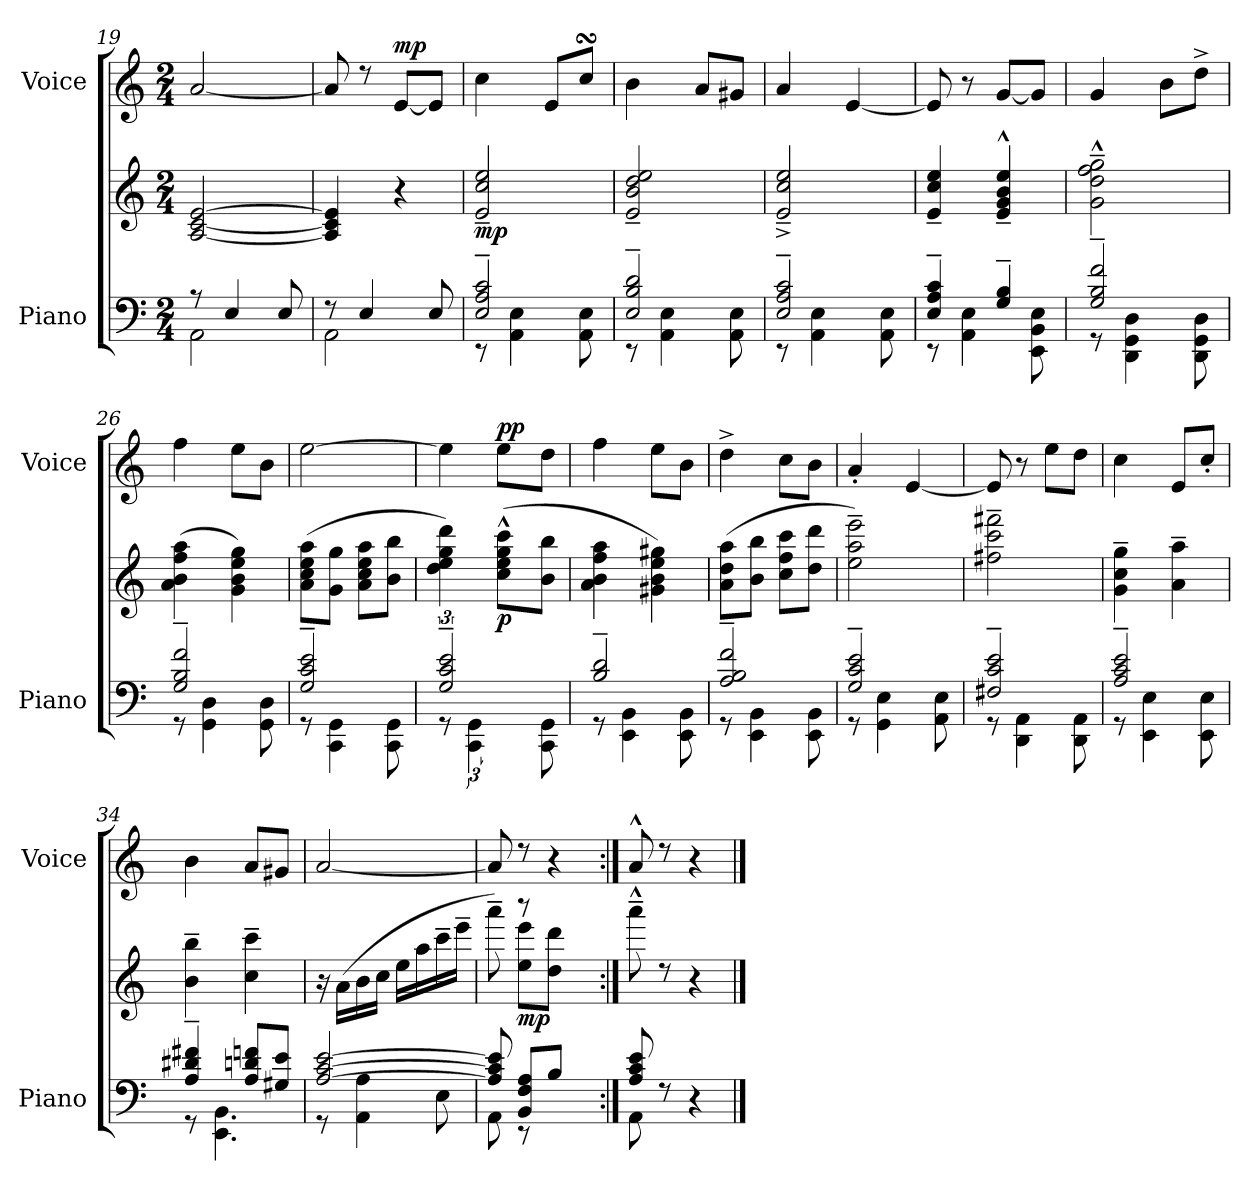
**kern	**kern	**dynam	**kern	**dynam
*part2	*part2	*part2	*part1	*part1
*staff3	*staff2	*staff2/3	*staff1	*staff1
*I"Piano	*	*	*I"Voice	*
*I'Piano	*	*	*I'Voice	*
*clefF4	*clefG2	*	*clefG2	*
*M2/4	*M2/4	*	*M2/4	*
=19	=19	=19	=19	=19
*^	*	*	*	*
8rG	2AA\	[<2A/ [<2c/ [>2e/	.	[<2a/	.
4E/	.	.	.	.	.
8E/	.	.	.	.	.
!!LO:LB:g=z
=20	=20	=20	=20	=20	=20
8rF	2AA\	4A/] 4c/] 4e/]	.	8a/]	.
4E/	.	.	.	8rcc	.
!	!	!	!	!	!LO:DY:a
.	.	4r	.	[>8e/L	mp
8E/	.	.	.	8e/J]	.
=21	=21	=21	=21	=21	=21
!	!	!	!LO:DY:b	!	!
2E/~> 2A/~> 2c/~>	8rEE	2e/~< 2cc/~< 2ee/~<	mp	4cc\	.
.	4AA\ 4E\	.	.	.	.
.	.	.	.	8e/L	.
.	8AA\ 8E\	.	.	8ccsSSs/J	.
=22	=22	=22	=22	=22	=22
2E/~> 2B/~> 2d/~>	8rEE	2e/~< 2b/~< 2dd/~< 2ee/~<	.	4b\	.
.	4AA\ 4E\	.	.	.	.
.	.	.	.	8a/L	.
.	8AA\ 8E\	.	.	8g#X/J	.
=23	=23	=23	=23	=23	=23
2E/~> 2A/~> 2c/~>	8rEE	2e/^>~< 2cc/^>~< 2ee/^>~<	.	4a/	.
.	4AA\ 4E\	.	.	.	.
.	.	.	.	[<4e/	.
.	8AA\ 8E\	.	.	.	.
=24	=24	=24	=24	=24	=24
4E/~> 4A/~> 4c/~>	8rEE	4e/~< 4cc/~< 4ee/~<	.	8e/]	.
.	4AA\ 4E\	.	.	8r	.
4G/~> 4B/~>	.	4e/^^>~< 4g/^^>~< 4b/^^>~< 4ee/^^>~<	.	[>8g/L	.
.	8EE\ 8BB\ 8E\	.	.	8g/J]	.
!!LO:LB:g=z
=25	=25	=25	=25	=25	=25
2G/~> 2B/~> 2f/~>	8rFF	2g\^^>~> 2dd\^^>~> 2ff\^^>~> 2gg\^^>~>	.	4g/	.
.	4DD\ 4GG\ 4D\	.	.	.	.
.	.	.	.	8b\L	.
.	8DD\ 8GG\ 8D\	.	.	8dd^<\J	.
=26	=26	=26	=26	=26	=26
2G/~> 2B/~> 2f/~>	8rFF	(>4a\ 4b\ 4ff\ 4aa\	.	4ff\	.
.	4GG\ 4D\	.	.	.	.
.	.	4g\ 4b\ 4ee\ 4gg\)	.	8eeZ<\L	.
.	8GG\ 8D\	.	.	8bZ<\J	.
=27	=27	=27	=27	=27	=27
2G/~> 2c/~> 2e/~>	8rFF	(>8a\ 8cc\ 8ee\ 8aa\L	.	[>2ee\	.
.	4CC\ 4GG\	8g\ 8gg\J	.	.	.
.	.	8a\ 8cc\ 8ee\ 8aa\L	.	.	.
.	8CC\ 8GG\	8b\ 8bb\J	.	.	.
=28	=28	=28	=28	=28	=28
*	*^	*	*	*	*
3G/~> 3c/~> 3e/~>	8rFF	4.ryy	4dd\ 4ee\ 4gg\ 4ddd\)	.	4ee\]	.
.	6CC\ 6GG\	.	.	.	.	.
!	!	!	!	!LO:DY:b	!	!LO:DY:a
.	.	.	(>8cc\^^> 8ee\^^> 8gg\^^> 8ccc\^^>L	p	8ee\L	pp
.	24%5ryy	.	.	.	.	.
6ryy	.	.	.	.	.	.
.	.	8CC\ 8GG\	8b\ 8bb\J	.	8ddZ<\J	.
*	*v	*v	*	*	*	*
=29	=29	=29	=29	=29	=29
2B/~> 2d/~>	8rFF	4a\ 4b\ 4ff\ 4aa\	.	4ff\	.
.	4EE\ 4BB\	.	.	.	.
.	.	4g#X\ 4b\ 4ee\ 4gg#X\)	.	8ee\L	.
.	8EE\ 8BB\	.	.	8b\J	.
!!LO:LB:g=z
=30	=30	=30	=30	=30	=30
2A/~> 2B/~> 2f/~>	8rFF	(>8a\ 8dd\ 8aa\L	.	4dd^<\	.
.	4EE\ 4BB\	8b\ 8bb\J	.	.	.
.	.	8cc\ 8ff\ 8ccc\L	.	8cc\L	.
.	8EE\ 8BB\	8dd\ 8ddd\J	.	8b\J	.
=31	=31	=31	=31	=31	=31
2G/~> 2c/~> 2e/~>	8rFF	2ee\~> 2aa\~> 2eee\~>)	.	4a'<'</	.
.	4GG\ 4E\	.	.	.	.
.	.	.	.	[<4e/	.
.	8AA\ 8E\	.	.	.	.
=32	=32	=32	=32	=32	=32
2F#X/~> 2c/~> 2e/~>	8rFF	2ff#X\~> 2ccc\~> 2fff#X\~>	.	8e/]	.
.	4DD\ 4AA\	.	.	8r	.
.	.	.	.	8ee\L	.
.	8DD\ 8AA\	.	.	8dd\J	.
=33	=33	=33	=33	=33	=33
2A/~> 2c/~> 2e/~>	8rFF	4g\~> 4cc\~> 4gg\~>	.	4cc\	.
.	4EE\ 4E\	.	.	.	.
.	.	4a\~> 4aa\~>	.	8e/L	.
.	8EE\ 8E\	.	.	8cc'</J	.
!!LO:PB:g=z
=34	=34	=34	=34	=34	=34
4A/~> 4d#X/~> 4f#X/~>	8rFF	4b\~> 4bb\~>	.	4b\	.
.	4.EE\ 4.BB\	.	.	.	.
8A/ 8dn/ 8fn/L	.	4cc\~> 4ccc\~>	.	8aZ</L	.
8G#X/ 8e/J	.	.	.	8g#X/J	.
=35	=35	=35	=35	=35	=35
[>2A/ [>2c/ [>2e/	8rFF	16r	.	[<2a/	.
.	.	(>16a\LL	.	.	.
.	4AA\ 4A\	16b\	.	.	.
.	.	16cc\JJ	.	.	.
.	.	16ee\LL	.	.	.
.	.	16aa\	.	.	.
.	8E\	16ccc~>~>\	.	.	.
.	.	16eee~>\JJ	.	.	.
=36	=36	=36	=36	=36	=36
*	*	*^	*	*	*
8A/] 8c/] 8e/]	8AA\	8aaa~>\)	8ryy	.	8a/]	.
!	!	!	!	!LO:DY:b	!	!
8BB/ 8F/ 8A/L	8r	8r	8ee\ 8eee\L	mp	8rcc	.
8B/J	8ryy	8ryy	8dd\ 8ddd\J	.	4r	.
8ryy	8ryy	8ryy	8ryy	.	.	.
*	*	*v	*v	*	*	*
=37:|!	=37:|!	=37:|!	=37:|!	=37:|!	=37:|!
8A/ 8c/ 8e/	8AA\	8aaa~>^^>\	.	8a^^>/	.
4.ryy	8rE	8rcc	.	8rcc	.
.	4r	4r	.	4r	.
*v	*v	*	*	*	*
==	==	==	==	==
*-	*-	*-	*-	*-
